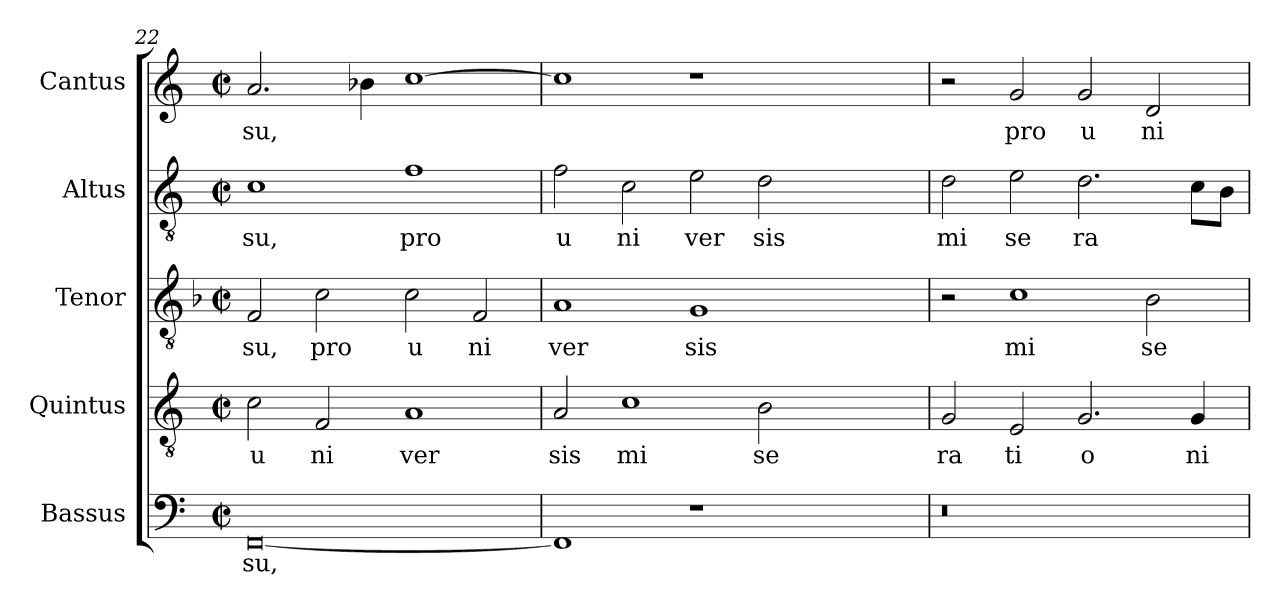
**kern	**text	**kern	**text	**kern	**text	**kern	**text	**kern	**text
*part5	*part5	*part4	*part4	*part3	*part3	*part2	*part2	*part1	*part1
*staff5	*staff5	*staff4	*staff4	*staff3	*staff3	*staff2	*staff2	*staff1	*staff1
*I"Bassus	*	*I"Quintus	*	*I"Tenor	*	*I"Altus	*	*I"Cantus	*
*clefF4	*	*clefGv2	*	*clefGv2	*	*clefGv2	*	*clefG2	*
*	*	*k[]	*	*k[b-]	*	*k[]	*	*	*
*	*	*C:	*	*F:	*	*C:	*	*	*
*M2/2	*	*M2/2	*	*M2/2	*	*M2/2	*	*M2/2	*
*met(c|)	*	*met(c|)	*	*met(c|)	*	*met(c|)	*	*met(c|)	*
=22	=22	=22	=22	=22	=22	=22	=22	=22	=22
!	!LO:LY:b:cj	!	!LO:LY:b:cj	!	!LO:LY:b:cj	!	!LO:LY:b:cj	!	!LO:LY:b
[<0FF	su,	2c\	u	2F/	su,	1c	su,	2.a/	su,
!	!	!	!LO:LY:b:cj	!	!LO:LY:b:cj	!	!	!	!
.	.	2F/	ni	2c\	pro	.	.	.	.
.	.	.	.	.	.	.	.	4b-\	.
!	!	!	!LO:LY:b:cj	!	!LO:LY:b:cj	!	!LO:LY:b:cj	!	!
.	.	1A	ver	2c\	u	1f	pro	[>1cc	.
!	!	!	!	!	!LO:LY:b:cj	!	!	!	!
.	.	.	.	2F/	ni	.	.	.	.
=23	=23	=23	=23	=23	=23	=23	=23	=23	=23
!	!	!	!LO:LY:b:cj	!	!LO:LY:b:cj	!	!LO:LY:b:cj	!	!
1FF]	.	2A/	sis	1A	ver	2f\	u	1cc]	.
!	!	!	!LO:LY:b:cj	!	!	!	!LO:LY:b:cj	!	!
.	.	1c	mi	.	.	2c\	ni	.	.
!LO:N:vis=1	!	!	!	!	!LO:LY:b:cj	!	!LO:LY:b:cj	!LO:N:vis=1	!
0r	.	.	.	1G	sis	2e\	ver	0r	.
!	!	!	!LO:LY:b:cj	!	!	!	!LO:LY:b:cj	!	!
.	.	2B\	se	.	.	2d\	sis	.	.
.	.	1ryy	.	1ryy	.	1ryy	.	.	.
=24	=24	=24	=24	=24	=24	=24	=24	=24	=24
!	!	!	!LO:LY:b:cj	!	!	!	!LO:LY:b:cj	!	!
0r	.	2G/	ra	2r	.	2d\	mi	2r	.
!	!	!	!LO:LY:b:cj	!	!LO:LY:b:cj	!	!LO:LY:b:cj	!	!LO:LY:b:cj
.	.	2E/	ti	1c	mi	2e\	se	2g/	pro
!	!	!	!LO:LY:b:cj	!	!	!	!LO:LY:b:cj	!	!LO:LY:b:cj
.	.	2.G/	o	.	.	2.d\	ra	2g/	u
!	!	!	!	!	!LO:LY:b:cj	!	!	!	!LO:LY:b:cj
.	.	.	.	2B-\	se	.	.	2d/	ni
!	!	!	!LO:LY:b:cj	!	!	!	!	!	!
.	.	4G/	ni	.	.	8c\L	.	.	.
.	.	.	.	.	.	8B\J	.	.	.
=	=	=	=	=	=	=	=	=	=
*-	*-	*-	*-	*-	*-	*-	*-	*-	*-
